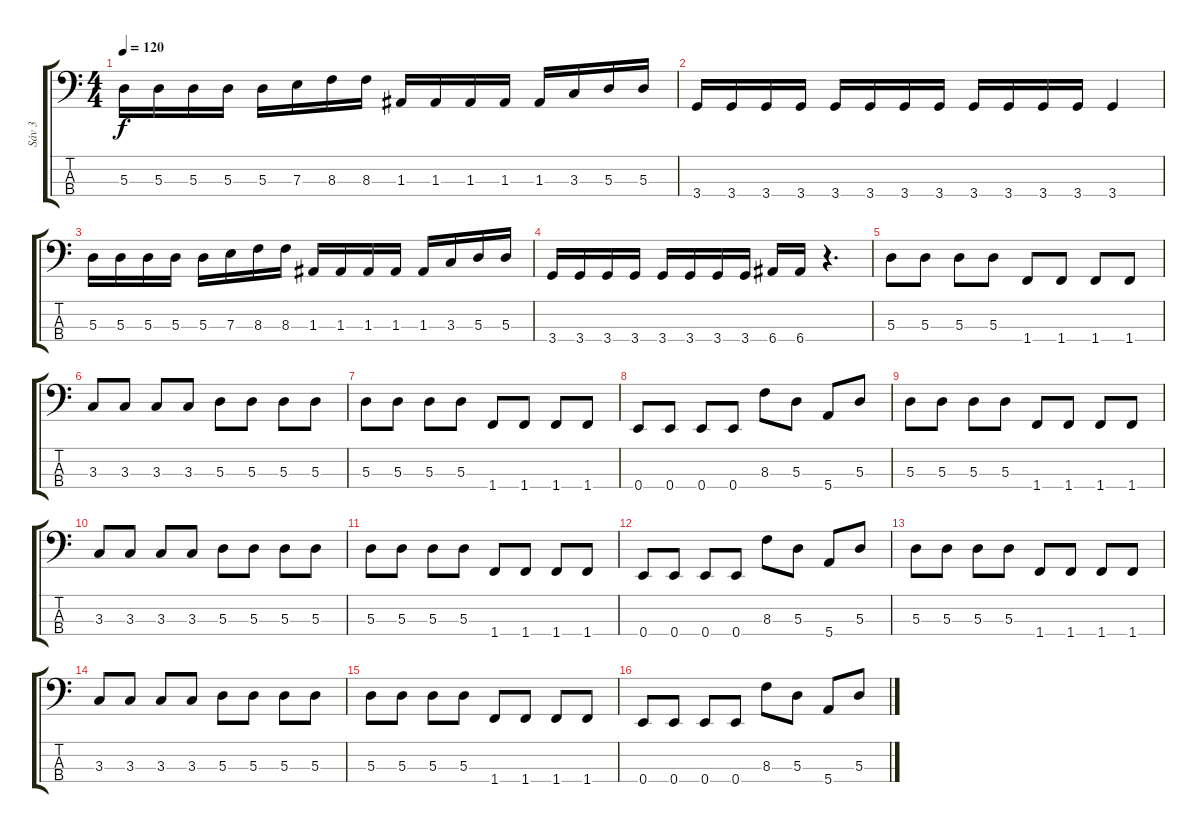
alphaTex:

\track ("Sáv 3" "Sáv 3") {instrument electricbasspick}
\staff {score tabs}
\tuning (G2 D2 A1 E1) {hide}
\ts (4 4)
\tempo 120
\clef f4
\ks c
5.3.16{dy f} 5.3.16 5.3.16 5.3.16 5.3.16 7.3.16 8.3.16 8.3.16 1.3.16 1.3.16 1.3.16 1.3.16 1.3.16 3.3.16 5.3.16 5.3.16 |
3.4.16 3.4.16 3.4.16 3.4.16 3.4.16 3.4.16 3.4.16 3.4.16 3.4.16 3.4.16 3.4.16 3.4.16 3.4.4 |
5.3.16 5.3.16 5.3.16 5.3.16 5.3.16 7.3.16 8.3.16 8.3.16 1.3.16 1.3.16 1.3.16 1.3.16 1.3.16 3.3.16 5.3.16 5.3.16 |
3.4.16 3.4.16 3.4.16 3.4.16 3.4.16 3.4.16 3.4.16 3.4.16 6.4.16 6.4.16 r.4{d} |
5.3.8 5.3.8 5.3.8 5.3.8 1.4.8 1.4.8 1.4.8 1.4.8 |
3.3.8 3.3.8 3.3.8 3.3.8 5.3.8 5.3.8 5.3.8 5.3.8 |
5.3.8 5.3.8 5.3.8 5.3.8 1.4.8 1.4.8 1.4.8 1.4.8 |
0.4.8 0.4.8 0.4.8 0.4.8 8.3.8 5.3.8 5.4.8 5.3.8 |
5.3.8 5.3.8 5.3.8 5.3.8 1.4.8 1.4.8 1.4.8 1.4.8 |
3.3.8 3.3.8 3.3.8 3.3.8 5.3.8 5.3.8 5.3.8 5.3.8 |
5.3.8 5.3.8 5.3.8 5.3.8 1.4.8 1.4.8 1.4.8 1.4.8 |
0.4.8 0.4.8 0.4.8 0.4.8 8.3.8 5.3.8 5.4.8 5.3.8 |
5.3.8 5.3.8 5.3.8 5.3.8 1.4.8 1.4.8 1.4.8 1.4.8 |
3.3.8 3.3.8 3.3.8 3.3.8 5.3.8 5.3.8 5.3.8 5.3.8 |
5.3.8 5.3.8 5.3.8 5.3.8 1.4.8 1.4.8 1.4.8 1.4.8 |
0.4.8 0.4.8 0.4.8 0.4.8 8.3.8 5.3.8 5.4.8 5.3.8
